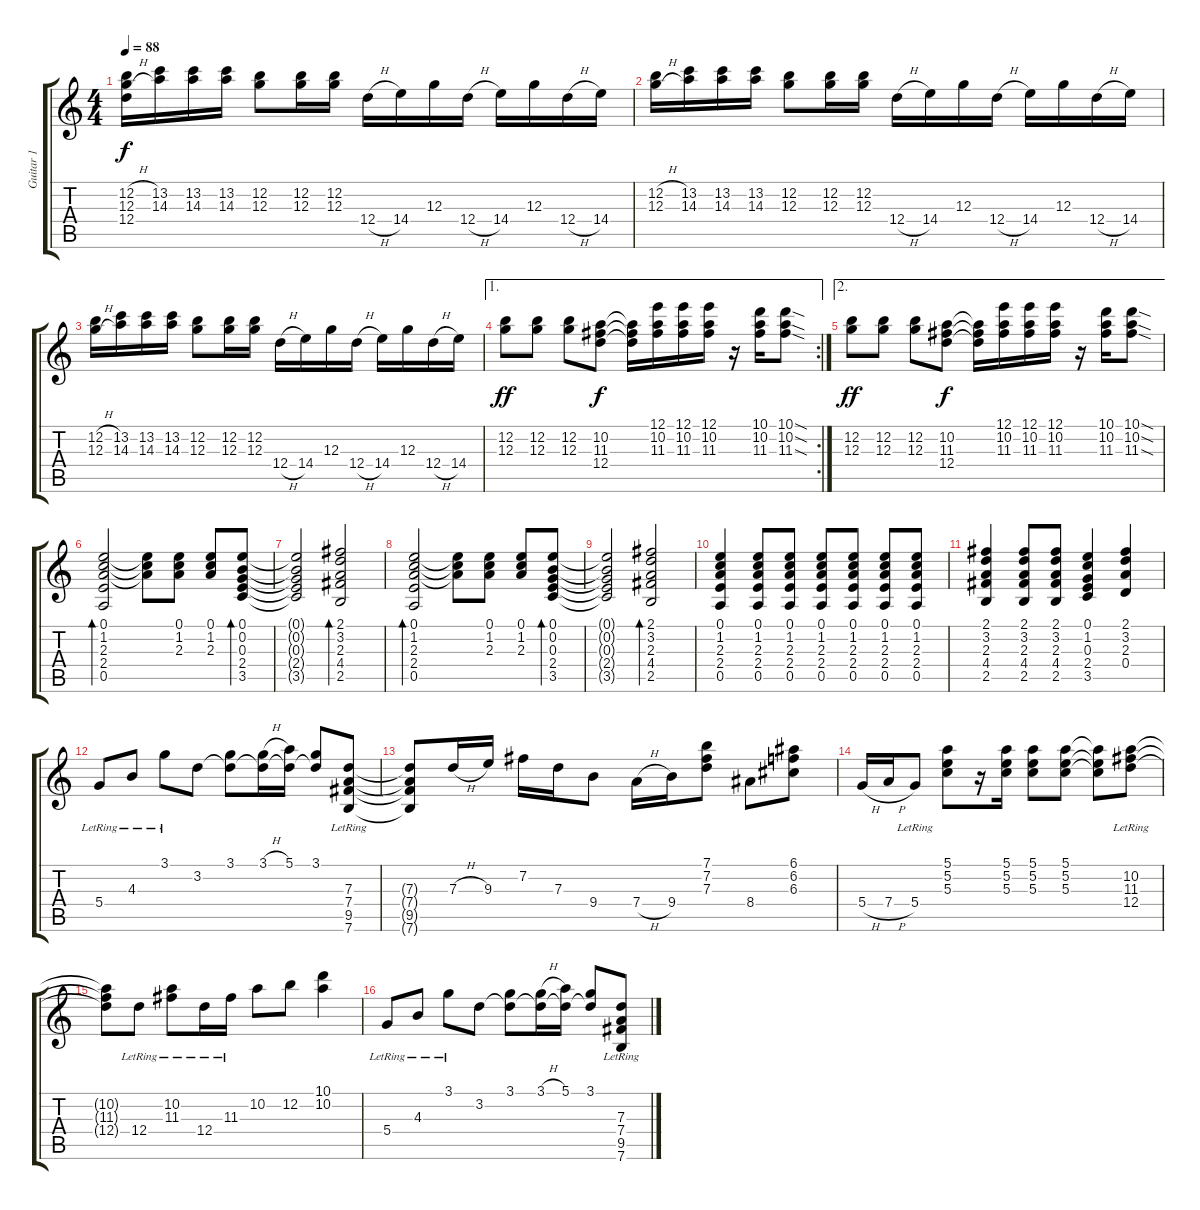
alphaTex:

\track ("Guitar 1" "Guitar 1") {instrument electricguitarclean}
\staff {score tabs}
\tuning (E4 B3 G3 D3 A2 E2) {hide}
\ts (4 4)
\tempo 88
\clef g2
\ks c
(12.2{h} 12.3{h} 12.4).16{dy f} (13.2 14.3).16 (13.2 14.3).16 (13.2 14.3).16 (12.2 12.3).8 (12.2 12.3).16 (12.2 12.3).16 12.4{h}.16 14.4.16 12.3.16 12.4{h}.16 14.4.16 12.3.16 12.4{h}.16 14.4.16 |
(12.2{h} 12.3{h}).16 (13.2 14.3).16 (13.2 14.3).16 (13.2 14.3).16 (12.2 12.3).8 (12.2 12.3).16 (12.2 12.3).16 12.4{h}.16 14.4.16 12.3.16 12.4{h}.16 14.4.16 12.3.16 12.4{h}.16 14.4.16 |
(12.2{h} 12.3{h}).16 (13.2 14.3).16 (13.2 14.3).16 (13.2 14.3).16 (12.2 12.3).8 (12.2 12.3).16 (12.2 12.3).16 12.4{h}.16 14.4.16 12.3.16 12.4{h}.16 14.4.16 12.3.16 12.4{h}.16 14.4.16 |
\ae 1
\rc 2
(12.2 12.3).8{dy ff} (12.2 12.3).8 (12.2 12.3).8 (10.2 11.3 12.4).8{dy f} (10.2{t} 11.3{t} 12.4{t}).16 (12.1 10.2 11.3).16 (12.1 10.2 11.3).16 (12.1 10.2 11.3).16 r.16 (10.1 10.2 11.3).16 (10.1{sod} 10.2{sod} 11.3{sod}).8 |
\ae 2
(12.2 12.3).8{dy ff} (12.2 12.3).8 (12.2 12.3).8 (10.2 11.3 12.4).8{dy f} (10.2{t} 11.3{t} 12.4{t}).16 (12.1 10.2 11.3).16 (12.1 10.2 11.3).16 (12.1 10.2 11.3).16 r.16 (10.1 10.2 11.3).16 (10.1{sod} 10.2{sod} 11.3{sod}).8 |
(0.1 1.2 2.3 2.4 0.5).2{bd 60} (0.1{t} 1.2{t} 2.3{t}).8 (0.1 1.2 2.3).8 (0.1 1.2 2.3).8 (0.1 0.2 0.3 2.4 3.5).8{bd 60} |
(0.1{t} 0.2{t} 0.3{t} 2.4{t} 3.5{t}).2 (2.1 3.2 2.3 4.4 2.5).2{bd 60} |
(0.1 1.2 2.3 2.4 0.5).2{bd 60} (0.1{t} 1.2{t} 2.3{t}).8 (0.1 1.2 2.3).8 (0.1 1.2 2.3).8 (0.1 0.2 0.3 2.4 3.5).8{bd 60} |
(0.1{t} 0.2{t} 0.3{t} 2.4{t} 3.5{t}).2 (2.1 3.2 2.3 4.4 2.5).2{bd 60} |
(0.1 1.2 2.3 2.4 0.5).4 (0.1 1.2 2.3 2.4 0.5).8 (0.1 1.2 2.3 2.4 0.5).8 (0.1 1.2 2.3 2.4 0.5).8 (0.1 1.2 2.3 2.4 0.5).8 (0.1 1.2 2.3 2.4 0.5).8 (0.1 1.2 2.3 2.4 0.5).8 |
(2.1 3.2 2.3 4.4 2.5).4 (2.1 3.2 2.3 4.4 2.5).8 (2.1 3.2 2.3 4.4 2.5).8 (0.1 1.2 0.3 2.4 3.5).4 (2.1 3.2 2.3 0.4).4 |
5.4{lr}.8 4.3{lr}.8 3.1{lr}.8 3.2.8 (3.1 3.2{t}).8 (3.1{h} 3.2{t}).16 (5.1 3.2{t}).16 (3.1 3.2{t}).8 (7.3{lr} 7.4{lr} 9.5{lr} 7.6{lr}).8 |
(7.3{t} 7.4{t} 9.5{t} 7.6{t}).8 7.3{h}.16 9.3.16 7.2.16 7.3.16 9.4.8 7.4{h}.16 9.4.16 (7.1 7.2 7.3).8 8.4.8 (6.1 6.2 6.3).8 |
5.4{h}.16 7.4{h}.16 5.4{lr}.8 (5.1 5.2 5.3).8 r.16 (5.1 5.2 5.3).16 (5.1 5.2 5.3).8 (5.1 5.2 5.3).8 (5.1{t} 5.2{t} 5.3{t}).8 (10.2{lr} 11.3{lr} 12.4{lr}).8 |
(10.2{t} 11.3{t} 12.4{t}).8 12.4{lr}.8 (10.2{lr} 11.3{lr}).8 12.4{lr}.16 11.3{lr}.16 10.2.8 12.2.8 (10.1 10.2).4 |
5.4{lr}.8 4.3{lr}.8 3.1{lr}.8 3.2.8 (3.1 3.2{t}).8 (3.1{h} 3.2{t}).16 (5.1 3.2{t}).16 (3.1 3.2{t}).8 (7.3{lr} 7.4{lr} 9.5{lr} 7.6{lr}).8
